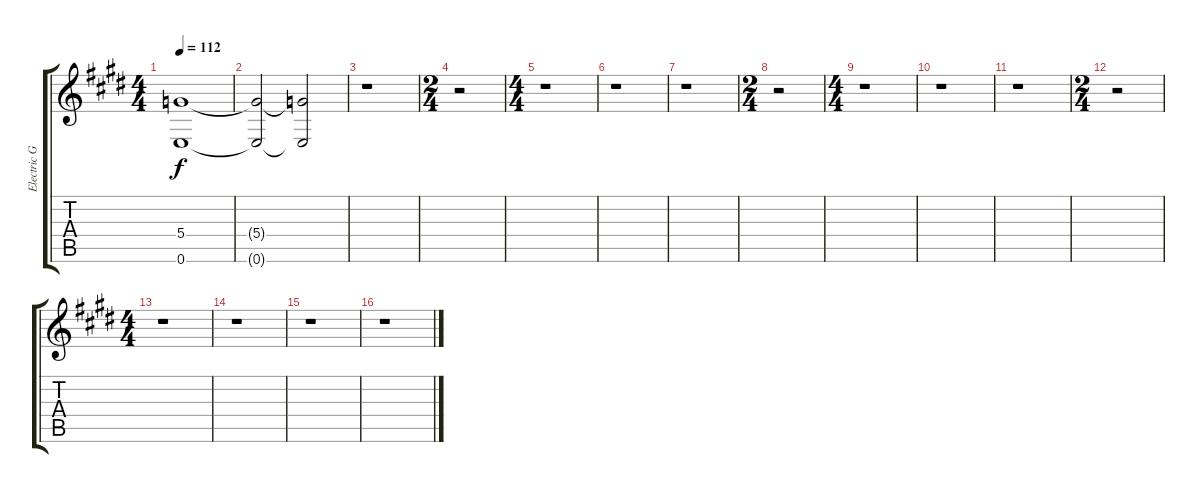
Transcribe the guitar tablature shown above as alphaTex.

\track ("Electric Guitar 1" "Electric G") {instrument distortionguitar}
\staff {score tabs}
\tuning (E4 B3 G3 D3 A2 E2) {hide}
\ts (4 4)
\tempo 112
\clef g2
\ks e
(5.4 0.6).1{dy f} |
(5.4{t} 0.6{t}).2 (5.4{t} 0.6{t}).2 |
r.1 |
\ts (2 4)
r.2 |
\ts (4 4)
r.1 |
r.1 |
r.1 |
\ts (2 4)
r.2 |
\ts (4 4)
r.1 |
r.1 |
r.1 |
\ts (2 4)
r.2 |
\ts (4 4)
r.1 |
r.1 |
r.1 |
r.1
